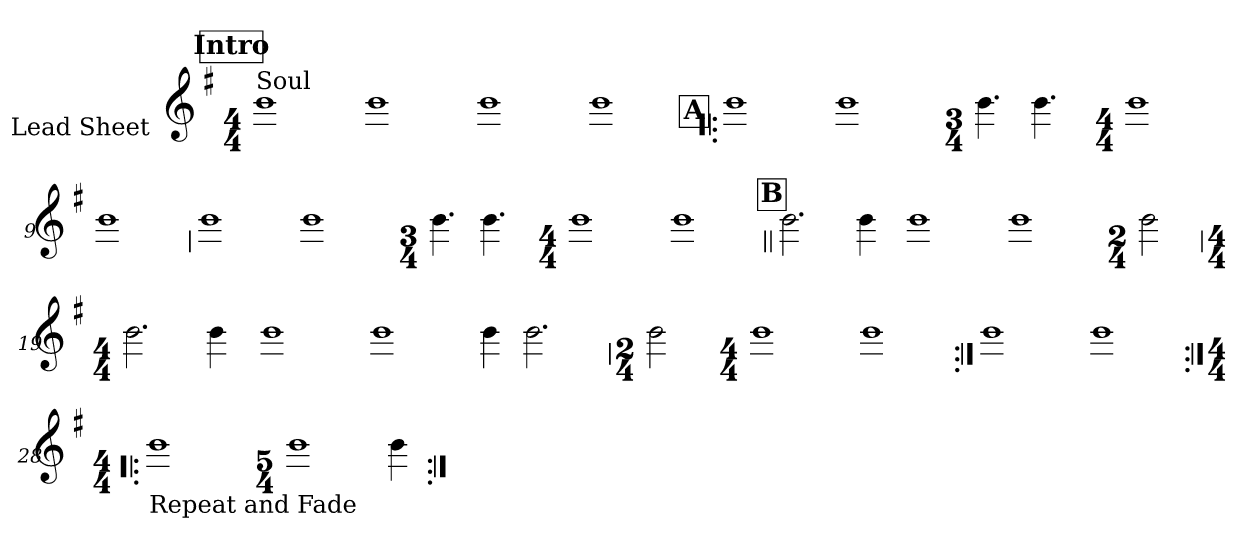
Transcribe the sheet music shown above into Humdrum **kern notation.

**kern
*part1
*staff1
*I"Lead Sheet
*stria0
*clefG2
*k[f#]
*e:
*M4/4
*MM84
!!LO:REH:place=s1:a:t=Intro
=1||
!LO:TX:a:t=Soul
1b
=2-
1b
=3-
1b
=4-
1b
!!LO:LB:g=z
!!LO:REH:place=s1:a:t=A
=5!|:
1b
=6-
1b
=7-
*M3/4
4.b
4.b
=8-
*M4/4
1b
=9-
1b
!!LO:LB:g=z
=10
1b
=11-
1b
=12-
*M3/4
4.b
4.b
=13-
*M4/4
1b
=14-
1b
!!LO:LB:g=z
!!LO:REH:place=s1:a:t=B
=15||
2.b
4b
=16-
1b
=17-
1b
=18-
*M2/4
2b
!!LO:LB:g=z
=19
*M4/4
2.b
4b
=20-
1b
=21-
1b
=22-
4b
2.b
!!LO:LB:g=z
=23
*M2/4
2b
=24-
*M4/4
1b
=25-
1b
=26:|!
1b
=27-
1b
!!LO:LB:g=z
=28:|!|:
*M4/4
!LO:TX:b:t=Repeat and Fade
1b
=29-
*M5/4
1b
4b
=:|!
*-
